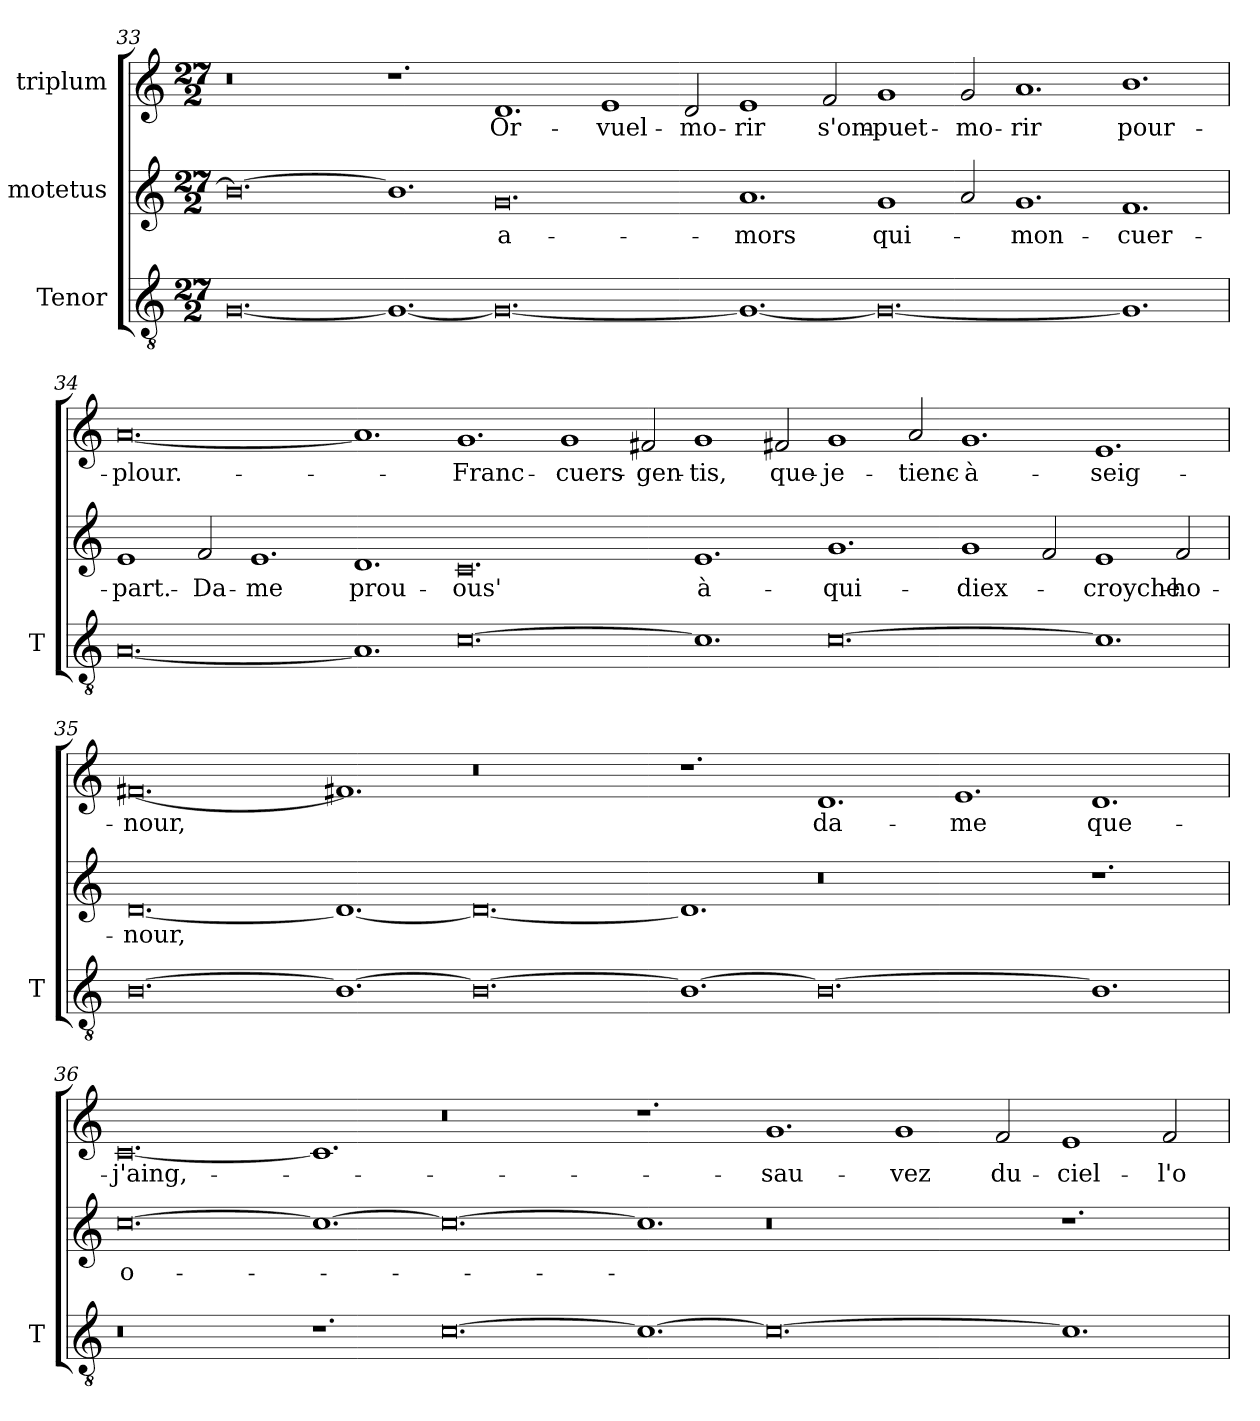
**kern	**kern	**text	**kern	**text
*part3	*part2	*part2	*part1	*part1
*staff3	*staff2	*staff2	*staff1	*staff1
*I"Tenor	*I"motetus	*	*I"triplum	*
*I'T	*	*	*	*
*clefGv2	*clefG2	*	*clefG2	*
*k[]	*k[]	*	*k[]	*
*C:	*C:	*	*C:	*
*M27/2	*M27/2	*	*M27/2	*
=33	=33	=33	=33	=33
[0.G/	0.b\_	.	0.r	.
1.G/_	1.b\]	.	1.r	.
0.G/_	0.g/	a-	1.d/	Or-
.	.	.	1e/	vuel-
.	.	.	2d/	mo-
1.G/_	1.a/	-mors	1e/	-rir
.	.	.	2f/	s'om-
0.G/_	1g/	qui-	1g/	puet-
.	2a/	.	2g/	mo-
.	1.g/	mon-	1.a/	-rir
1.G/]	1.f/	cuer-	1.b\	pour-
=34	=34	=34	=34	=34
[0.A/	1e/	part.-	[0.a/	plour.-
.	2f/	Da-	.	.
.	1.e/	-me	.	.
1.A/]	1.d/	prou-	1.a/]	.
[0.c\	0.c/	-ous'	1.g/	Franc-
.	.	.	1g/	cuers-
.	.	.	2f#X/	gen-
1.c\]	1.e/	à-	1g/	-tis,
.	.	.	2f#X/	que-
[0.c\	1.g/	qui-	1g/	je-
.	.	.	2a/	tienc-
.	1g/	diex-	1.g/	à-
.	2f/	.	.	.
1.c\]	1e/	croyche-	1.e/	seig-
.	2f/	ho-	.	.
=35	=35	=35	=35	=35
[0.B\	[0.d/	-nour,	[0.f#X/	-nour,
1.B\_	1.d/_	.	1.f#X/]	.
0.B\_	0.d/_	.	0.r	.
1.B\_	1.d/]	.	1.r	.
0.B\_	0.r	.	1.d/	da-
.	.	.	1.e/	-me
1.B\]	1.r	.	1.d/	que-
=36	=36	=36	=36	=36
0.r	[0.cc\	o-	[0.c/	j'aing,-
1.r	1.cc\_	.	1.c/]	.
[0.c\	0.cc\_	.	0.r	.
1.c\_	1.cc\]	.	1.r	.
0.c\_	0.r	.	1.g/	sau-
.	.	.	1g/	-vez
.	.	.	2f/	du-
1.c\]	1.r	.	1e/	ciel-
.	.	.	2f/	l'o-
=	=	=	=	=
*-	*-	*-	*-	*-
